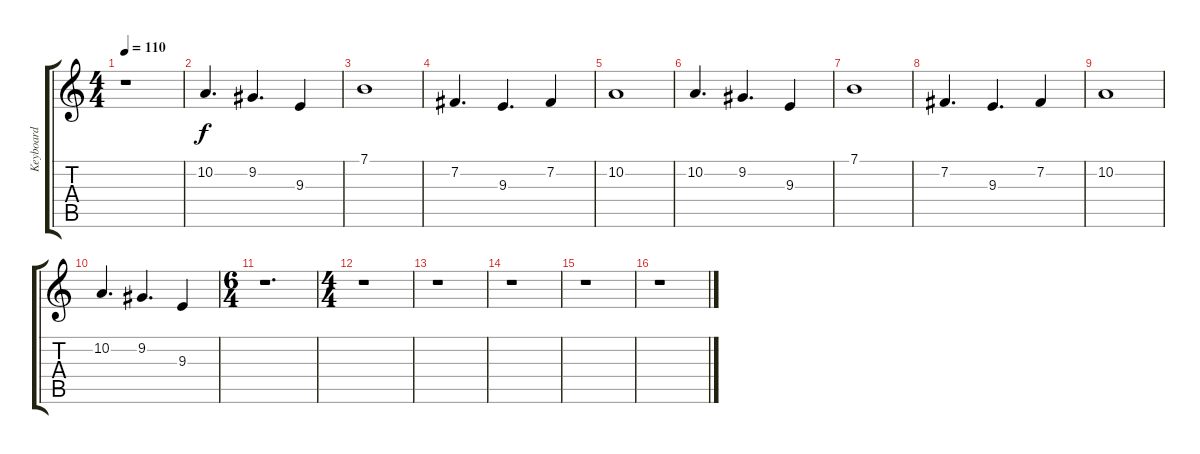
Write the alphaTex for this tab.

\track ("Keyboard" "Keyboard") {instrument stringensemble1}
\staff {score tabs}
\tuning (E4 B3 G3 D3 A2 E2) {hide}
\ts (4 4)
\tempo 110
\clef g2
\ks c
r.1{dy f} |
10.2.4{d} 9.2.4{d} 9.3.4 |
7.1.1 |
7.2.4{d} 9.3.4{d} 7.2.4 |
10.2.1 |
10.2.4{d} 9.2.4{d} 9.3.4 |
7.1.1 |
7.2.4{d} 9.3.4{d} 7.2.4 |
10.2.1 |
10.2.4{d} 9.2.4{d} 9.3.4 |
\ts (6 4)
r.1{d} |
\ts (4 4)
r.1 |
r.1 |
r.1 |
r.1 |
r.1
